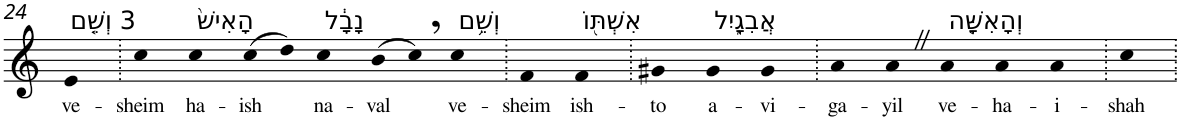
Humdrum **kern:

**kern	**text
*part1	*part1
*staff1	*staff1
*I"Piano	*
*I'Pno	*
!!LO:PB:g=z
*clefG2	*
*k[]	*
=24	=24
!LO:TX:a:t=3 וְשֵׁ֤ם	!
!	!LO:LY:b
4e	ve-
=25.	=25.
!	!LO:LY:b
4cc	-sheim
!LO:TX:a:t=הָאִישׁ֙	!
!	!LO:LY:b
4cc	ha-
!	!LO:LY:b
(>8cc	-ish
8dd)	.
!LO:TX:a:t=נָבָ֔ל	!
!	!LO:LY:b
4cc	na-
!	!LO:LY:b
(>8b	-val
8cc,)	.
!LO:TX:a:t=וְשֵׁ֥ם	!
!	!LO:LY:b
4cc	ve-
=26.	=26.
!	!LO:LY:b
4f	-sheim
!LO:TX:a:t=אִשְׁתּ֖וֹ	!
!	!LO:LY:b
4f	ish-
=27.	=27.
!	!LO:LY:b
4g#X	-to
!LO:TX:a:t=אֲבִגָ֑יִל	!
!	!LO:LY:b
4g#	a-
!	!LO:LY:b
4g#	-vi-
=28.	=28.
!	!LO:LY:b
4a	-ga-
!	!LO:LY:b
4aZ	-yil
!LO:TX:a:t=וְהָאִשָּׁ֤ה	!
!	!LO:LY:b
4a	ve-
!	!LO:LY:b
4a	-ha-
!	!LO:LY:b
4a	-i-
=29.	=29.
!	!LO:LY:b
4cc	-shah
=.	=.
*-	*-
